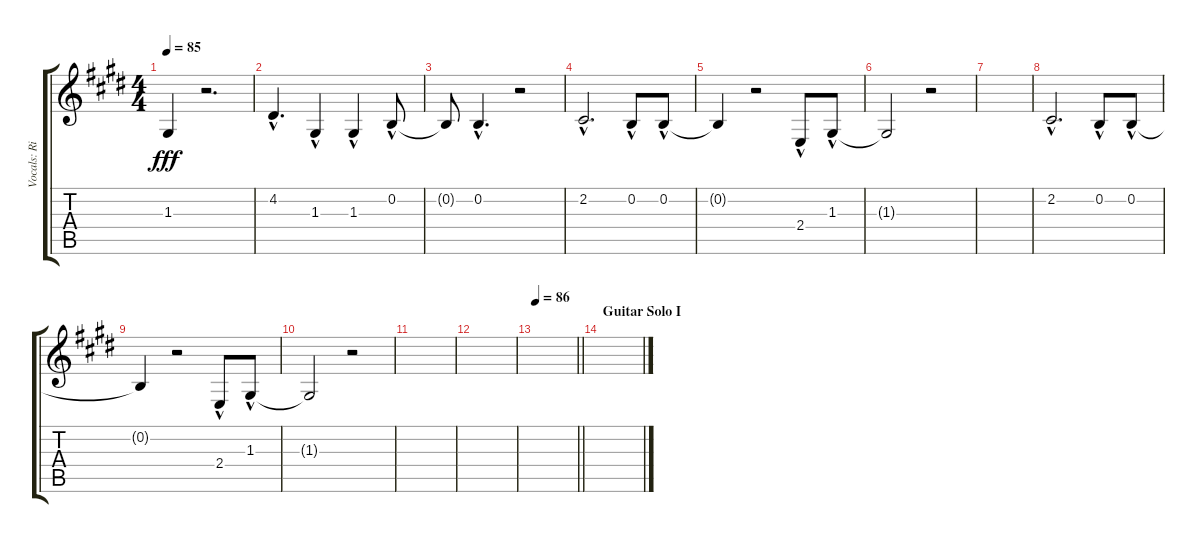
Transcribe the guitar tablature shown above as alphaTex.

\track ("Vocals: Rick" "Vocals: Ri") {instrument voiceoohs}
\staff {score tabs}
\tuning (E4 B3 G3 D3 A2 E2) {hide}
\ts (4 4)
\tempo 85
\clef g2
\ks e
1.3{t}.4{dy fff} r.2{d} |
4.2{hac}.4{d} 1.3{hac}.4 1.3{hac}.4 0.2{hac}.8 |
0.2{t}.8 0.2{hac}.4{d} r.2 |
2.2{hac}.2{d} 0.2{hac}.8 0.2{hac}.8 |
0.2{t}.4 r.2 2.4{hac}.8 1.3{hac}.8 |
1.3{t}.2 r.2 |
|
2.2{hac}.2{d} 0.2{hac}.8 0.2{hac}.8 |
0.2{t}.4 r.2 2.4{hac}.8 1.3{hac}.8 |
1.3{t}.2 r.2 |
|
|
\tempo 86
\barLineRight lightlight
|
\section ("" "Guitar Solo I")
